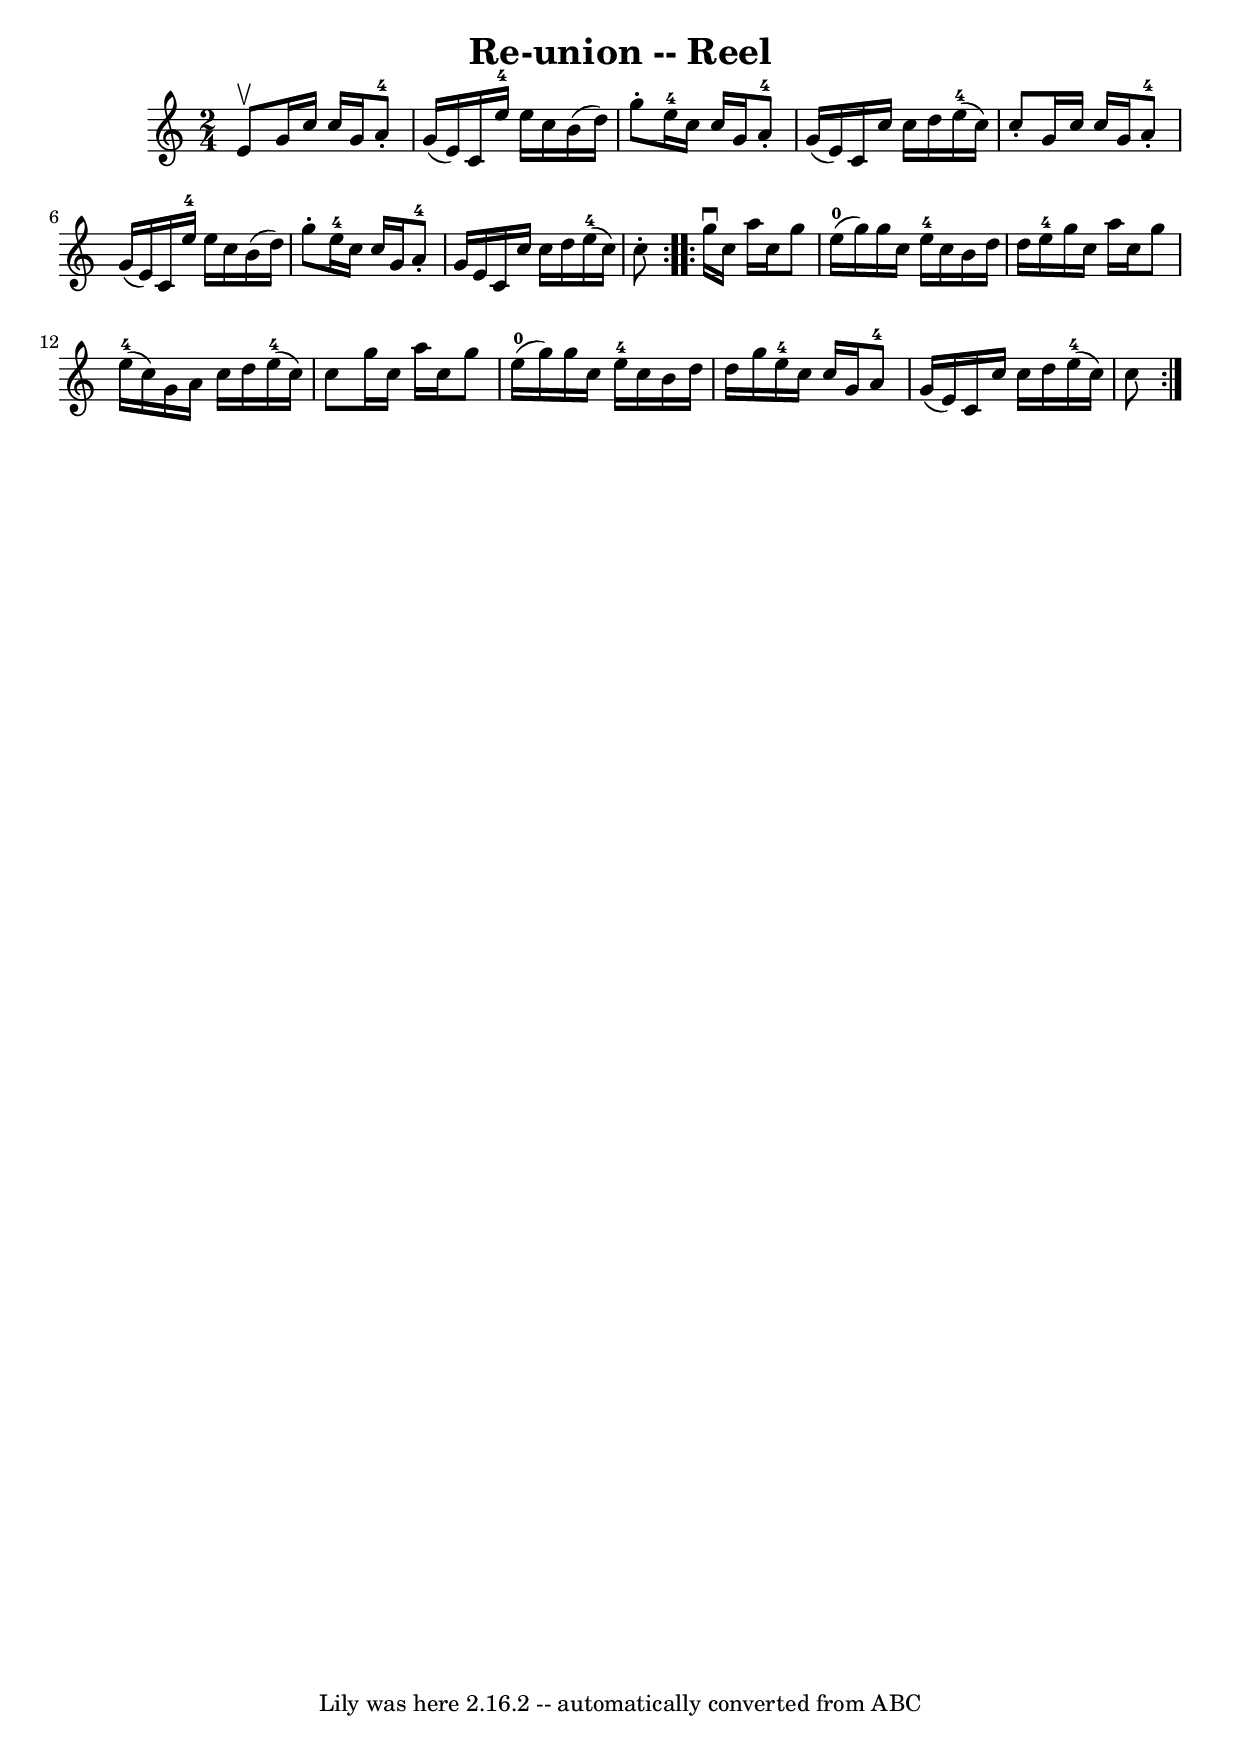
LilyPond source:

\version "2.7.40"
\include "Mammoth.ily"
\header {
	%% book = "Ryan's Mammoth Collection"
	crossRefNumber = "1"
	footnotes = "\\\\288"
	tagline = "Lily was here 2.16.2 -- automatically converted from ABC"
	title = "Re-union -- Reel"
}
voicedefault =  {
\set Score.defaultBarType = "empty"

\repeat volta 2 {
\time 2/4 \key c \major e'8^\upbow |
 g'16 c''16 c''16    
g'16 a'8-4-. g'16 (e'16)   |
 c'16 e''16-4   
e''16 c''16 b'16 (d''16) g''8 -.   |
 e''16-4   
c''16 c''16 g'16 a'8-4-. g'16 (e'16)   |
       
c'16 c''16 c''16 d''16 e''16-4(c''16) c''8 -.   
|
 g'16 c''16 c''16 g'16 a'8-4-. g'16 (e'16) 
  |
 c'16 e''16-4 e''16 c''16 b'16 (d''16) g''8 
-.   |
 e''16-4 c''16 c''16 g'16 a'8-4-. g'16    
e'16    |
 c'16 c''16 c''16 d''16 e''16-4(c''16 
) c''8 -.   }     \repeat volta 2 { g''16^\downbow c''16 a''16    
c''16 g''8 e''16-0(g''16)   |
 g''16 c''16 e''16 
-4 c''16 b'16 d''16 d''16 e''16-4   |
 g''16    
c''16 a''16 c''16 g''8 e''16-4(c''16)   |
       
g'16 a'16 c''16 d''16 e''16-4(c''16) c''8    |
  
 g''16 c''16 a''16 c''16 g''8 e''16-0(g''16)   
|
 g''16 c''16 e''16-4 c''16 b'16 d''16 d''16    
g''16    |
 e''16-4 c''16 c''16 g'16 a'8-4 g'16 
(e'16)   |
 c'16 c''16 c''16 d''16 e''16-4(
 c''16) c''8    }   
}

\score{
    <<

	\context Staff="default"
	{
	    \voicedefault 
	}

    >>
	\layout {
	}
	\midi {}
}
